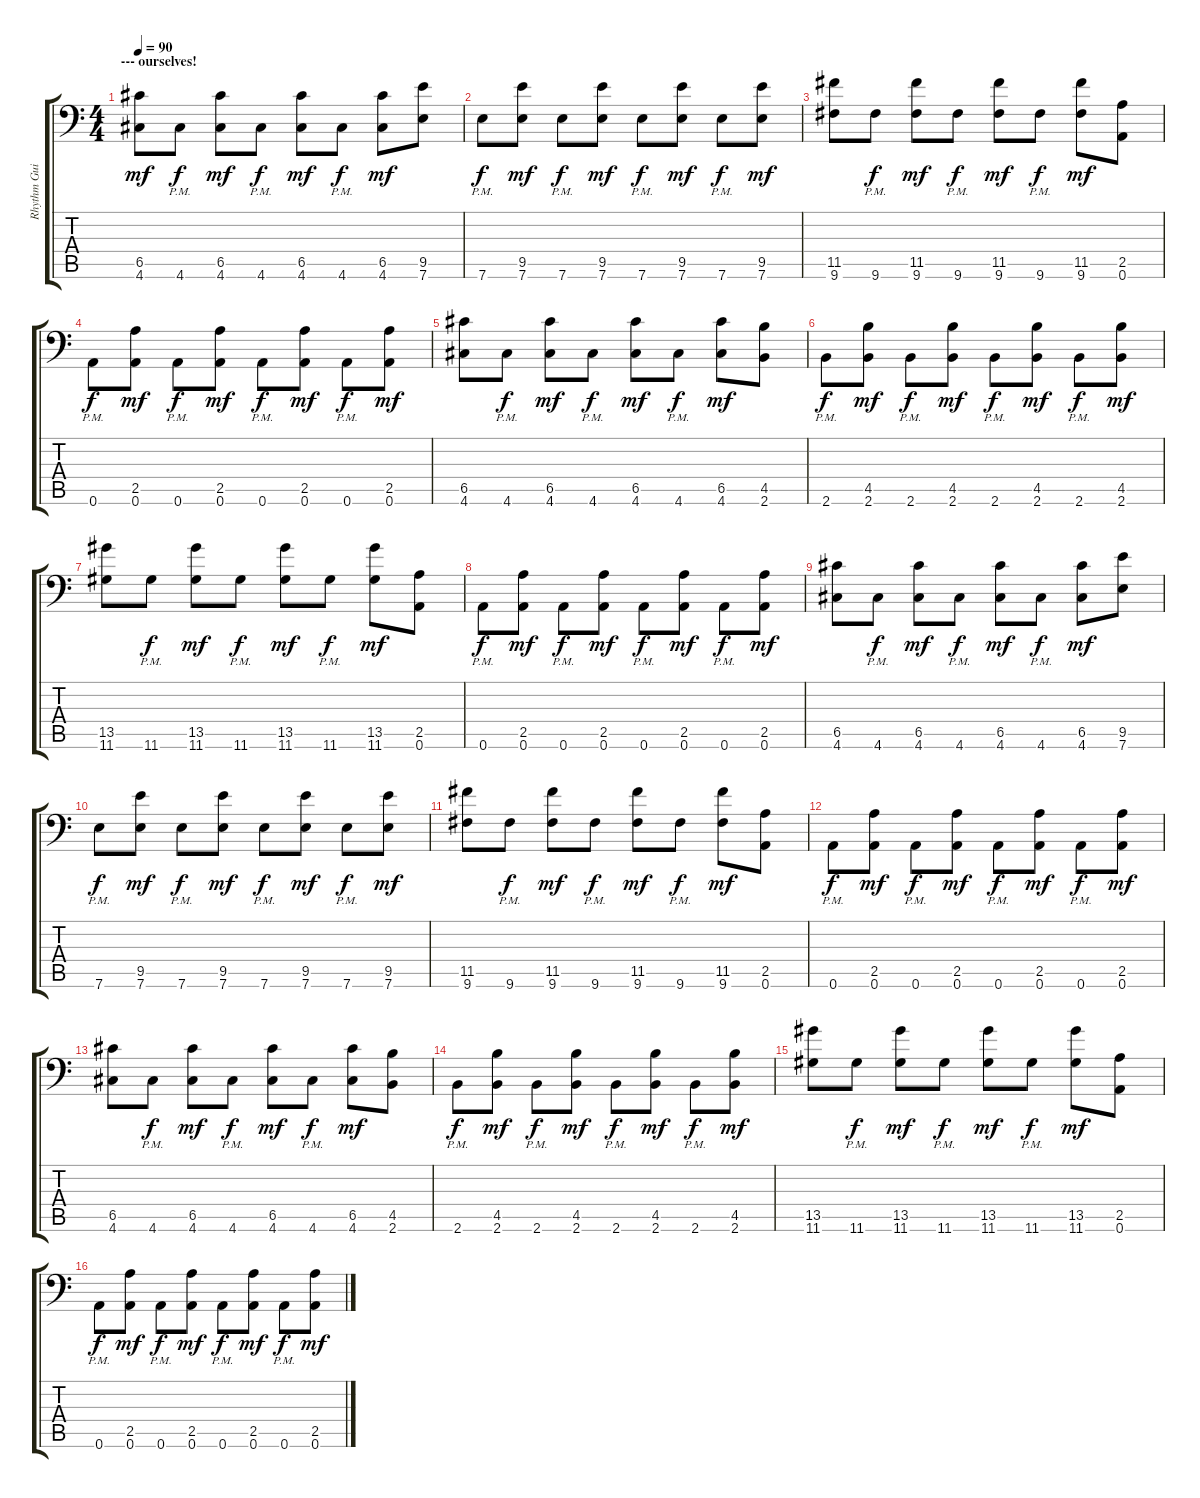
\track ("Rhythm Guitar R" "Rhythm Gui") {instrument distortionguitar}
\staff {score tabs}
\tuning (D4 A3 F3 C3 G2 A1) {hide}
\ts (4 4)
\section ("" "--- ourselves!")
\tempo 90
\clef f4
\ks c
(6.5 4.6).8{dy mf} 4.6{pm}.8{dy f} (6.5 4.6).8{dy mf} 4.6{pm}.8{dy f} (6.5 4.6).8{dy mf} 4.6{pm}.8{dy f} (6.5 4.6).8{dy mf} (9.5 7.6).8 |
7.6{pm}.8{dy f} (9.5 7.6).8{dy mf} 7.6{pm}.8{dy f} (9.5 7.6).8{dy mf} 7.6{pm}.8{dy f} (9.5 7.6).8{dy mf} 7.6{pm}.8{dy f} (9.5 7.6).8{dy mf} |
(11.5 9.6).8 9.6{pm}.8{dy f} (11.5 9.6).8{dy mf} 9.6{pm}.8{dy f} (11.5 9.6).8{dy mf} 9.6{pm}.8{dy f} (11.5 9.6).8{dy mf} (2.5 0.6).8 |
0.6{pm}.8{dy f} (2.5 0.6).8{dy mf} 0.6{pm}.8{dy f} (2.5 0.6).8{dy mf} 0.6{pm}.8{dy f} (2.5 0.6).8{dy mf} 0.6{pm}.8{dy f} (2.5 0.6).8{dy mf} |
(6.5 4.6).8 4.6{pm}.8{dy f} (6.5 4.6).8{dy mf} 4.6{pm}.8{dy f} (6.5 4.6).8{dy mf} 4.6{pm}.8{dy f} (6.5 4.6).8{dy mf} (4.5 2.6).8 |
2.6{pm}.8{dy f} (4.5 2.6).8{dy mf} 2.6{pm}.8{dy f} (4.5 2.6).8{dy mf} 2.6{pm}.8{dy f} (4.5 2.6).8{dy mf} 2.6{pm}.8{dy f} (4.5 2.6).8{dy mf} |
(13.5 11.6).8 11.6{pm}.8{dy f} (13.5 11.6).8{dy mf} 11.6{pm}.8{dy f} (13.5 11.6).8{dy mf} 11.6{pm}.8{dy f} (13.5 11.6).8{dy mf} (2.5 0.6).8 |
0.6{pm}.8{dy f} (2.5 0.6).8{dy mf} 0.6{pm}.8{dy f} (2.5 0.6).8{dy mf} 0.6{pm}.8{dy f} (2.5 0.6).8{dy mf} 0.6{pm}.8{dy f} (2.5 0.6).8{dy mf} |
(6.5 4.6).8 4.6{pm}.8{dy f} (6.5 4.6).8{dy mf} 4.6{pm}.8{dy f} (6.5 4.6).8{dy mf} 4.6{pm}.8{dy f} (6.5 4.6).8{dy mf} (9.5 7.6).8 |
7.6{pm}.8{dy f} (9.5 7.6).8{dy mf} 7.6{pm}.8{dy f} (9.5 7.6).8{dy mf} 7.6{pm}.8{dy f} (9.5 7.6).8{dy mf} 7.6{pm}.8{dy f} (9.5 7.6).8{dy mf} |
(11.5 9.6).8 9.6{pm}.8{dy f} (11.5 9.6).8{dy mf} 9.6{pm}.8{dy f} (11.5 9.6).8{dy mf} 9.6{pm}.8{dy f} (11.5 9.6).8{dy mf} (2.5 0.6).8 |
0.6{pm}.8{dy f} (2.5 0.6).8{dy mf} 0.6{pm}.8{dy f} (2.5 0.6).8{dy mf} 0.6{pm}.8{dy f} (2.5 0.6).8{dy mf} 0.6{pm}.8{dy f} (2.5 0.6).8{dy mf} |
(6.5 4.6).8 4.6{pm}.8{dy f} (6.5 4.6).8{dy mf} 4.6{pm}.8{dy f} (6.5 4.6).8{dy mf} 4.6{pm}.8{dy f} (6.5 4.6).8{dy mf} (4.5 2.6).8 |
2.6{pm}.8{dy f} (4.5 2.6).8{dy mf} 2.6{pm}.8{dy f} (4.5 2.6).8{dy mf} 2.6{pm}.8{dy f} (4.5 2.6).8{dy mf} 2.6{pm}.8{dy f} (4.5 2.6).8{dy mf} |
(13.5 11.6).8 11.6{pm}.8{dy f} (13.5 11.6).8{dy mf} 11.6{pm}.8{dy f} (13.5 11.6).8{dy mf} 11.6{pm}.8{dy f} (13.5 11.6).8{dy mf} (2.5 0.6).8 |
0.6{pm}.8{dy f} (2.5 0.6).8{dy mf} 0.6{pm}.8{dy f} (2.5 0.6).8{dy mf} 0.6{pm}.8{dy f} (2.5 0.6).8{dy mf} 0.6{pm}.8{dy f} (2.5 0.6).8{dy mf}
